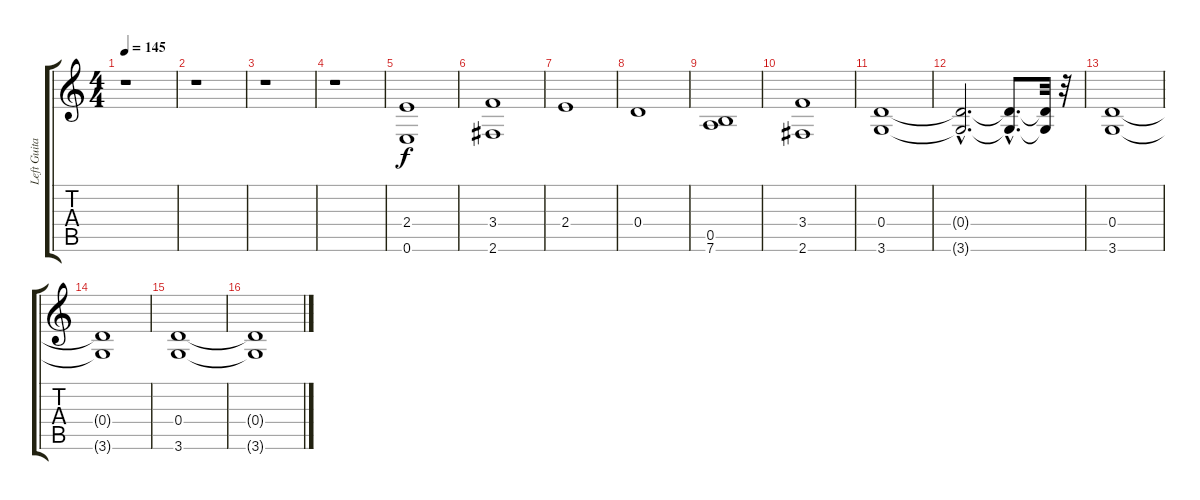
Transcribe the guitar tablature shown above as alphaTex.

\track ("Left Guitar" "Left Guita") {instrument overdrivenguitar}
\staff {score tabs}
\tuning (E4 B3 G3 D3 A2 E2) {hide}
\ts (4 4)
\tempo 145
\clef g2
\ks c
r.1{dy f} |
r.1 |
r.1 |
r.1 |
(2.4 0.6).1 |
(3.4 2.6).1 |
2.4.1 |
0.4.1 |
(0.5 7.6).1 |
(3.4 2.6).1 |
(0.4 3.6).1 |
(0.4{hac t} 3.6{hac t}).2{d} (0.4{hac t} 3.6{hac t}).8{d} (0.4{t} 3.6{t}).32 r.32 |
(0.4 3.6).1 |
(0.4{t} 3.6{t}).1 |
(0.4 3.6).1 |
(0.4{t} 3.6{t}).1
